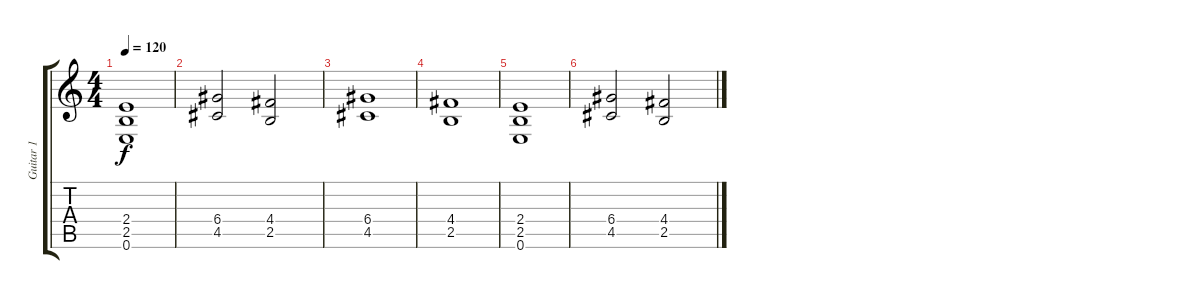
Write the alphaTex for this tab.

\track ("Guitar 1" "Guitar 1") {instrument electricguitarclean}
\staff {score tabs}
\tuning (E4 B3 G3 D3 A2 E2) {hide}
\ts (4 4)
\tempo 120
\clef g2
\ks c
(2.4 2.5 0.6).1{dy f} |
(6.4 4.5).2 (4.4 2.5).2 |
(6.4 4.5).1 |
(4.4 2.5).1 |
(2.4 2.5 0.6).1 |
(6.4 4.5).2 (4.4 2.5).2
